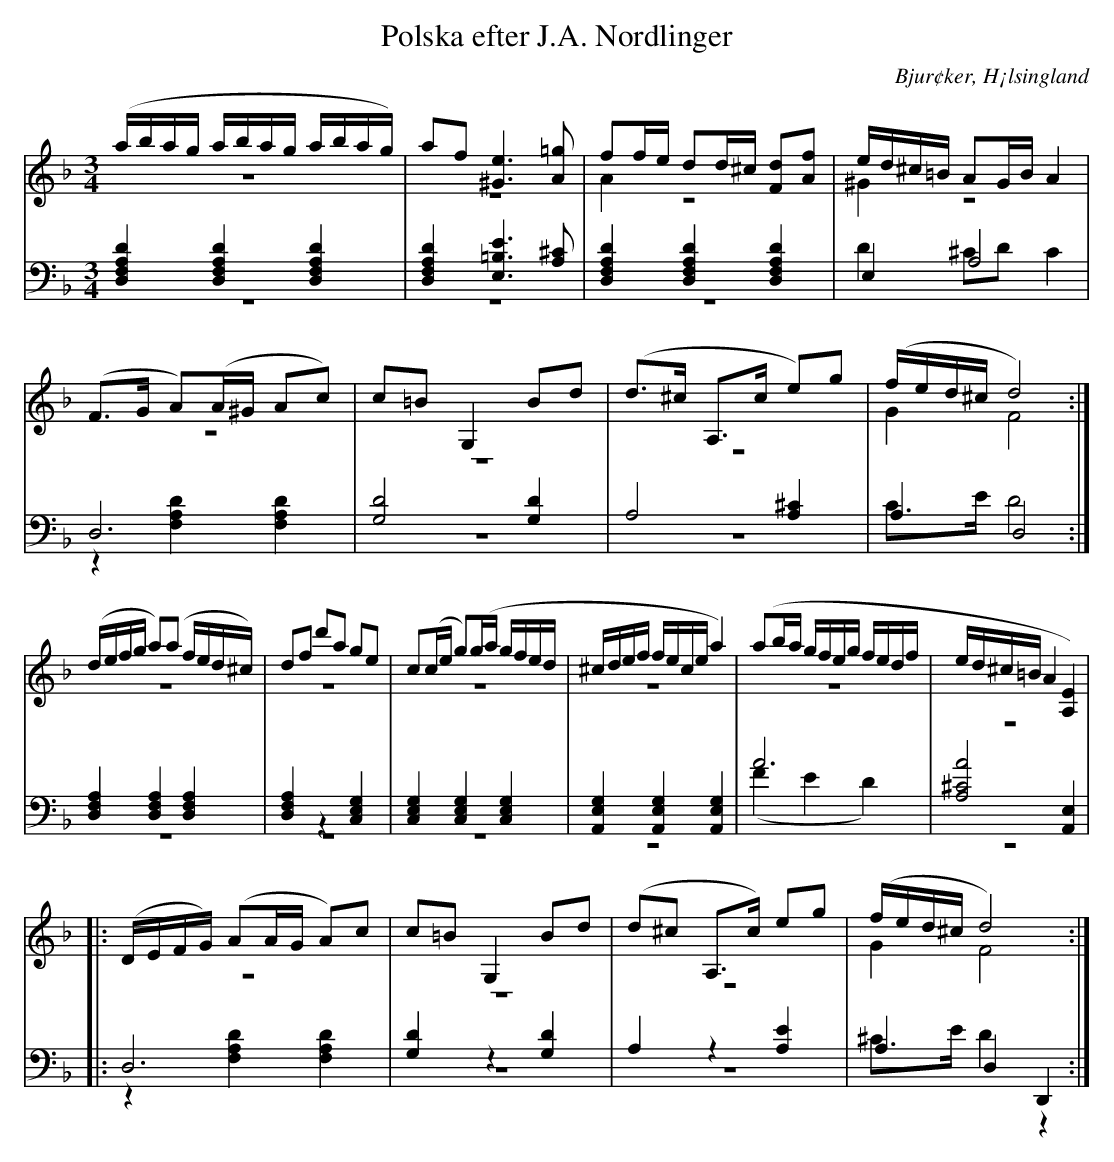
X:1
T: Polska efter J.A. Nordlinger
O: Bjur¢ker, H¡lsingland
M: 3/4
L: 1/16
K: Dm
V:1
V:2 merge
V:3
V:4 merge
V:1
(abag abag abag)|a2f2 [^G6e6] [A2=g2]|f2fe d2d^c [F2d2][A2f2]|ed^c=B A2GB A4|
(F2>G2 A2)(A^G A2c2)|c2=B2 G,4 B2d2|(d2>^c2 A,2>c2 e2)g2|(fed^c d8):|
(defg a2)(a2 fed^c)|d2f2 d'2a2 g2e2|c2(ce g2)(ga gfed|^cdef fece a4)|(a2ba gfeg fedf|ed^c=B A4 [A,4E4])|
|:(DEFG) (A2AG A2)c2|c2=B2 G,4 B2d2|(d2^c2 A,2>c2) e2g2|(fed^c d8):|
V:2
z12 |z12|A4 z8|^G4 z8|
z12|z12|z12|G4 F8:|
z12 |z12|z12|z12|z12|z12|
|:z12 |z12|z12|G4 F8:|
V:3 clef=bass
[D,4F,4A,4D4] [D,4F,4A,4D4] [D,4F,4A,4D4]|[D,4F,4A,4D4] [E,6=B,6E6] [A,2^C2]|[D,4F,4A,4D4] [D,4F,4A,4D4] [D,4F,4A,4D4]|E,4 A,8|
D,12|[G,8D8] [G,4D4]|A,8 [A,4^C4]|A,4 D,8:|
[D,4F,4A,4] [D,4F,4A,4] [D,4F,4A,4]|[D,4F,4A,4] z4 [C,4E,4G,4]|[C,4E,4G,4] [C,4E,4G,4] [C,4E,4G,4]|[A,,4E,4G,4] [A,,4E,4G,4] [A,,4E,4G,4]|A12|[A,8^C8A8] [A,,4E,4]|
|:D,12|[G,4D4] z4 [G,4D4]|A,4 z4 [A,4E4]|A,4 D,4 D,,4:|
V:4 clef=bass
z12 |z12|z12|D4 ^C2D2 C4|
z4 [F,4A,4D4] [F,4A,4D4]|z12|z12|C2>E2 D8:|
z12 |z12|z12|z12|(F4 E4 D4)|z12|
|:z4 [F,4A,4D4] [F,4A,4D4] |z12|z12|^C2>E2 D4 z4:|
